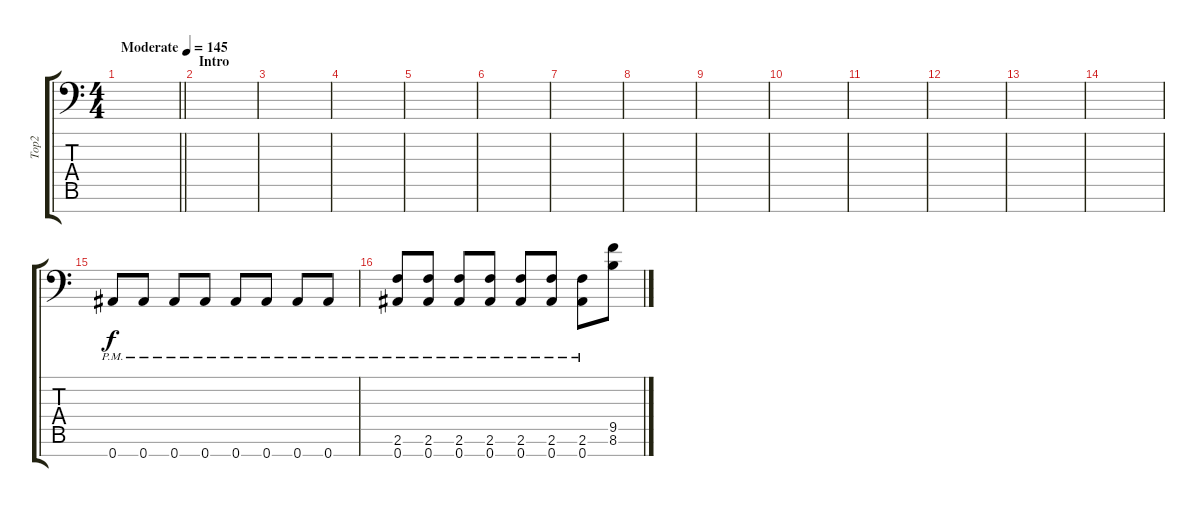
\track ("Top2" "Top2") {instrument overdrivenguitar}
\staff {score tabs}
\tuning (Eb4 Bb3 Gb3 Db3 Ab2 Eb2 Bb1) {hide}
\ts (4 4)
\tempo (145 "Moderate")
\clef f4
\barLineRight lightlight
\ks c
|
\section ("" "Intro")
|
|
|
|
|
|
|
|
|
|
|
|
|
0.7{pm}.8{instrument distortionguitar} 0.7{pm}.8 0.7{pm}.8 0.7{pm}.8 0.7{pm}.8 0.7{pm}.8 0.7{pm}.8 0.7{pm}.8 |
(2.6{pm} 0.7{pm}).8 (2.6{pm} 0.7{pm}).8 (2.6{pm} 0.7{pm}).8 (2.6{pm} 0.7{pm}).8 (2.6{pm} 0.7{pm}).8 (2.6{pm} 0.7{pm}).8 (2.6{pm} 0.7{pm}).8 (9.5 8.6).8
